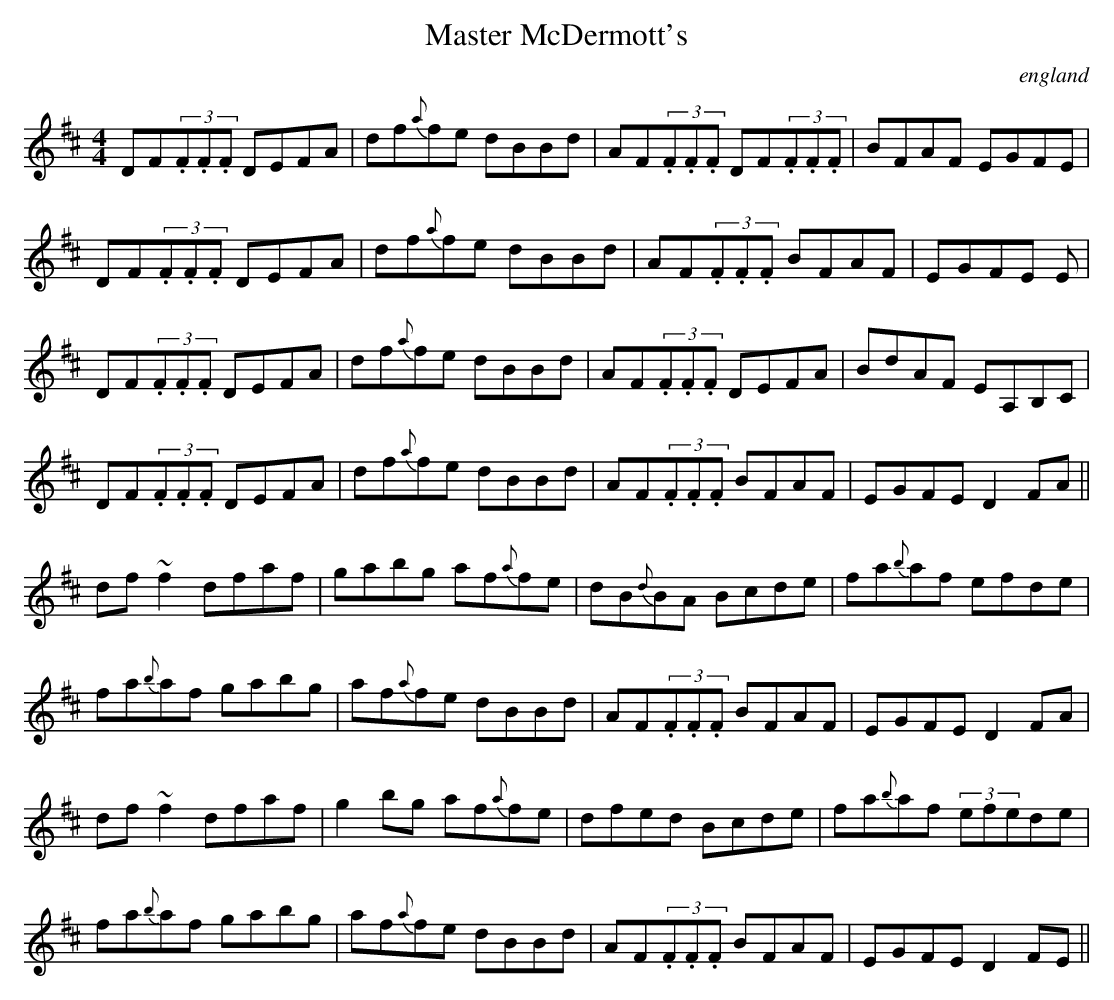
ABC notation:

X:1
T:Master McDermott's
O:england
M:4/4
K:D
DF(3.F.F.F DEFA | df{a}fe dBBd | AF(3.F.F.F DF(3.F.F.F | BFAF EGFE |
DF(3.F.F.F DEFA | df{a}fe dBBd | AF(3.F.F.F BFAF | EGFE +D3A,3+E |
DF(3.F.F.F DEFA | df{a}fe dBBd | AF(3.F.F.F DEFA | BdAF EA,B,C |
DF(3.F.F.F DEFA | df{a}fe dBBd | AF(3.F.F.F BFAF | EGFE D2FA ||
df~f2 dfaf | gabg af{a}fe | dB{d}BA Bcde | fa{b}af efde |
fa{b}af gabg | af{a}fe dBBd | AF(3.F.F.F BFAF | EGFE D2FA |
df~f2 dfaf | g2bg af{a}fe | dfed Bcde | fa{b}af (3efede |
fa{b}af gabg | af{a}fe dBBd | AF(3.F.F.F BFAF | EGFE D2FE ||
